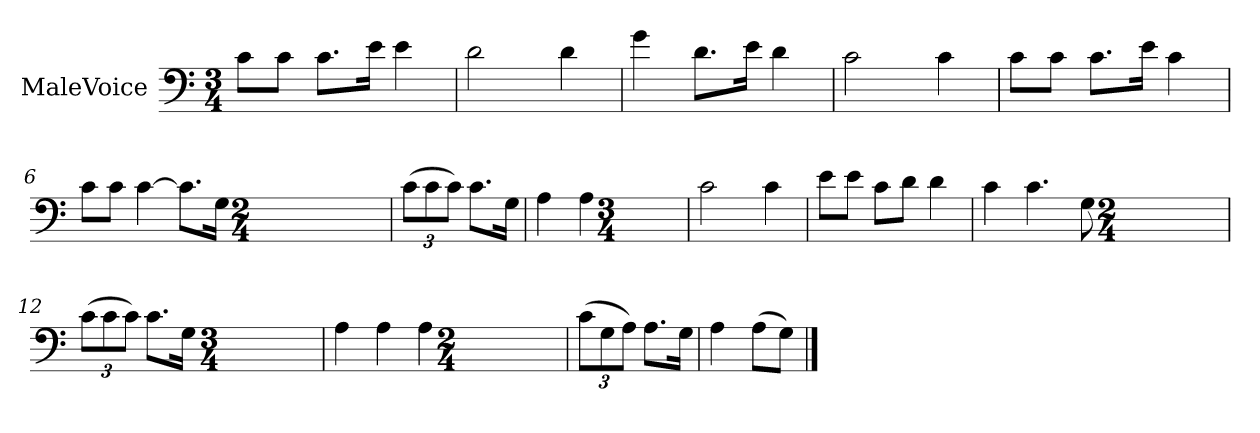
**kern
*part1
*staff1
*I"MaleVoice
*clefF4
*k[]
*M3/4
*MM88
=1
8c\L
8c\J
8.c\L
16e\Jk
4e
=2
2d
4d
=3
4g
8.d\L
16e\Jk
4d
=4
2c
4c
=5
8c\L
8c\J
8.c\L
16e\Jk
4c
=6
8c\L
8c\J
[4c
8.c\L]
16G\Jk
*M2/4
=7
(12c\L
12c\
12c\J)
8.c\L
16G\Jk
=8
4A
4A
*M3/4
=9
2c
4c
=10
8e\L
8e\J
8c\L
8d\J
4d
=11
4c
4.c
8G
*M2/4
=12
(12c\L
12c\
12c\J)
8.c\L
16G\Jk
*M3/4
=13
4A
4A
4A
*M2/4
=14
(12c\L
12G\
12A\J)
8.A\L
16G\Jk
=15
4A
(8A\L
8G\J)
==
*-
